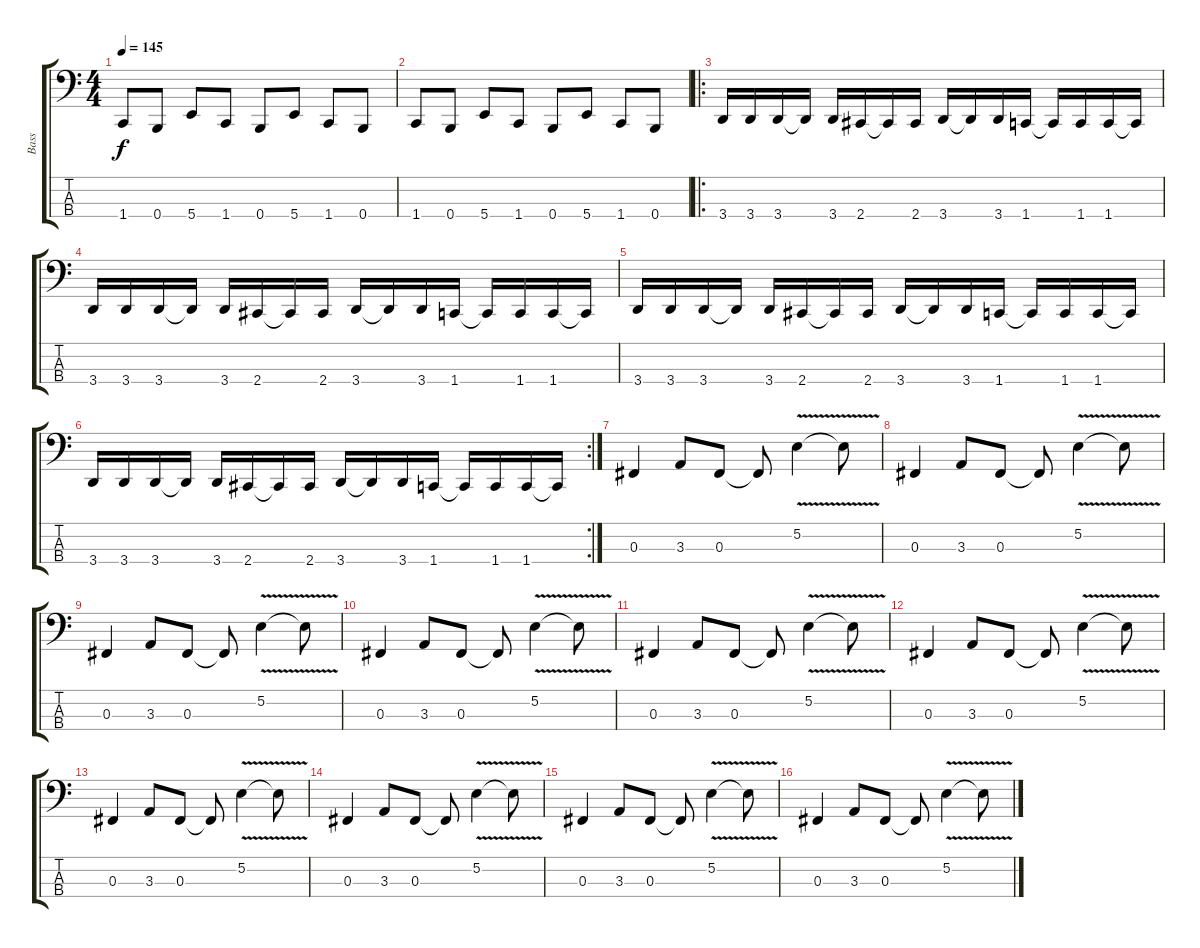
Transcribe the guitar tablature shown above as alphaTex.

\track ("Bass" "Bass") {instrument electricbassfinger}
\staff {score tabs}
\tuning (E2 B1 Gb1 B0) {hide}
\ts (4 4)
\tempo 145
\clef f4
\ks c
1.4.8{dy f} 0.4.8 5.4.8 1.4.8 0.4.8 5.4.8 1.4.8 0.4.8 |
1.4.8 0.4.8 5.4.8 1.4.8 0.4.8 5.4.8 1.4.8 0.4.8 |
\ro
3.4.16 3.4.16 3.4.16 3.4{t}.16 3.4.16 2.4.16 2.4{t}.16 2.4.16 3.4.16 3.4{t}.16 3.4.16 1.4.16 1.4{t}.16 1.4.16 1.4.16 1.4{t}.16 |
3.4.16 3.4.16 3.4.16 3.4{t}.16 3.4.16 2.4.16 2.4{t}.16 2.4.16 3.4.16 3.4{t}.16 3.4.16 1.4.16 1.4{t}.16 1.4.16 1.4.16 1.4{t}.16 |
3.4.16 3.4.16 3.4.16 3.4{t}.16 3.4.16 2.4.16 2.4{t}.16 2.4.16 3.4.16 3.4{t}.16 3.4.16 1.4.16 1.4{t}.16 1.4.16 1.4.16 1.4{t}.16 |
\rc 2
3.4.16 3.4.16 3.4.16 3.4{t}.16 3.4.16 2.4.16 2.4{t}.16 2.4.16 3.4.16 3.4{t}.16 3.4.16 1.4.16 1.4{t}.16 1.4.16 1.4.16 1.4{t}.16 |
0.3.4 3.3.8 0.3.8 0.3{t}.8 5.2{v}.4 5.2{t}.8 |
0.3.4 3.3.8 0.3.8 0.3{t}.8 5.2{v}.4 5.2{t}.8 |
0.3.4 3.3.8 0.3.8 0.3{t}.8 5.2{v}.4 5.2{t}.8 |
0.3.4 3.3.8 0.3.8 0.3{t}.8 5.2{v}.4 5.2{t}.8 |
0.3.4 3.3.8 0.3.8 0.3{t}.8 5.2{v}.4 5.2{t}.8 |
0.3.4 3.3.8 0.3.8 0.3{t}.8 5.2{v}.4 5.2{t}.8 |
0.3.4 3.3.8 0.3.8 0.3{t}.8 5.2{v}.4 5.2{t}.8 |
0.3.4 3.3.8 0.3.8 0.3{t}.8 5.2{v}.4 5.2{t}.8 |
0.3.4 3.3.8 0.3.8 0.3{t}.8 5.2{v}.4 5.2{t}.8 |
0.3.4 3.3.8 0.3.8 0.3{t}.8 5.2{v}.4 5.2{t}.8
